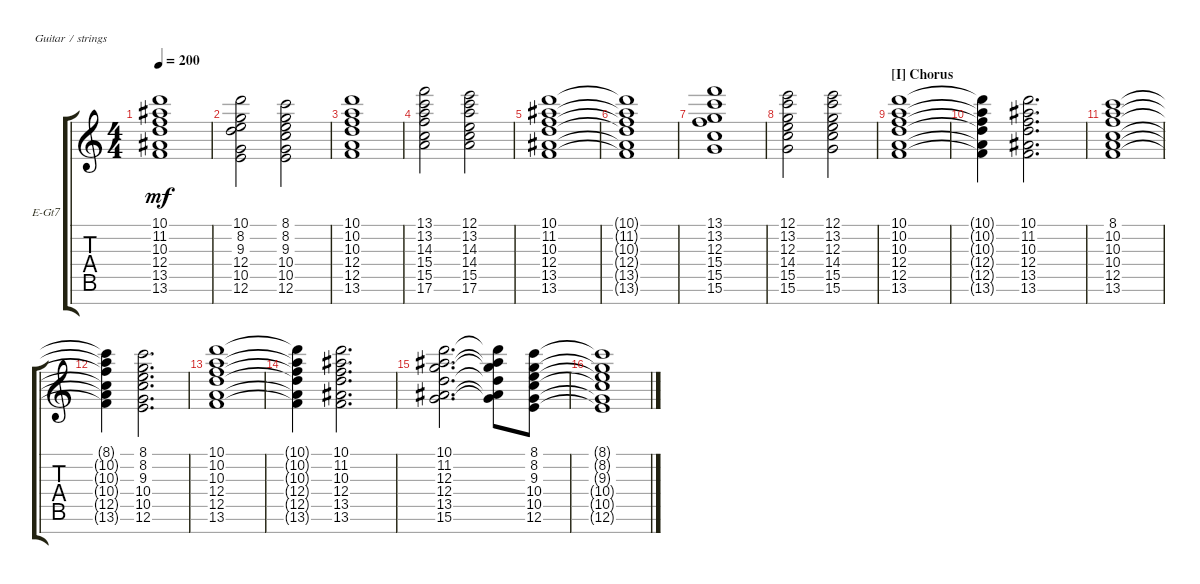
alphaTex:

\defaultSystemsLayout 4
\bracketExtendMode groupsimilarinstruments
\firstSystemTrackNameOrientation horizontal
\otherSystemsTrackNameOrientation horizontal
\track ("Synth/chords" "E-Gt7") {instrument stringensemble1}
\staff {score tabs}
\tuning (E4 B3 G3 D3 A2 E2 B1)
\displaytranspose 12
\ts (4 4)
\tempo 200
\clef g2
\ks c
(10.1 11.2 10.3 12.4 13.5 13.6).1{dy mf} |
(10.1 8.2 9.3 12.4 12.6 10.5).2 (8.1 8.2 9.3 10.4 10.5 12.6).2 |
(10.1 10.2 10.3 12.4 12.5 13.6).1 |
(13.1 13.2 14.3 15.4 15.5 17.6).2 (17.6 12.1 13.2 14.3 14.4 15.5).2 |
(10.1 11.2 10.3 12.4 13.5 13.6).1 |
(10.1{t} 11.2{t} 10.3{t} 12.4{t} 13.5{t} 13.6{t}).1 |
(13.1 13.2 12.3 15.4 15.5 15.6).1 |
(15.6 15.5 14.4 12.3 13.2 12.1).2 (15.6 15.5 14.4 12.3 13.2 12.1).2 |
\section ("I" "Chorus")
(10.1 10.2 10.3 12.4 12.5 13.6).1 |
(13.6{t} 12.5{t} 12.4{t} 10.3{t} 10.2{t} 10.1{t}).4 (10.1 11.2 10.3 12.4 13.5 13.6).2{d} |
(8.1 10.2 10.3 10.4 12.5 13.6).1 |
(13.6{t} 12.5{t} 10.4{t} 10.3{t} 10.2{t} 8.1{t}).4 (8.1 8.2 9.3 10.4 10.5 12.6).2{d} |
(10.1 10.2 10.3 12.4 12.5 13.6).1 |
(13.6{t} 12.5{t} 12.4{t} 10.3{t} 10.2{t} 10.1{t}).4 (10.1 11.2 10.3 12.4 13.5 13.6).2{d} |
(10.1 11.2 12.3 12.4 13.5 15.6).2{d} (10.1{t} 11.2{t} 12.3{t} 12.4{t} 13.5{t} 15.6{t}).8 (8.1 8.2 9.3 10.4 10.5 12.6).8 |
(12.6{t} 10.5{t} 10.4{t} 9.3{t} 8.2{t} 8.1{t}).1
